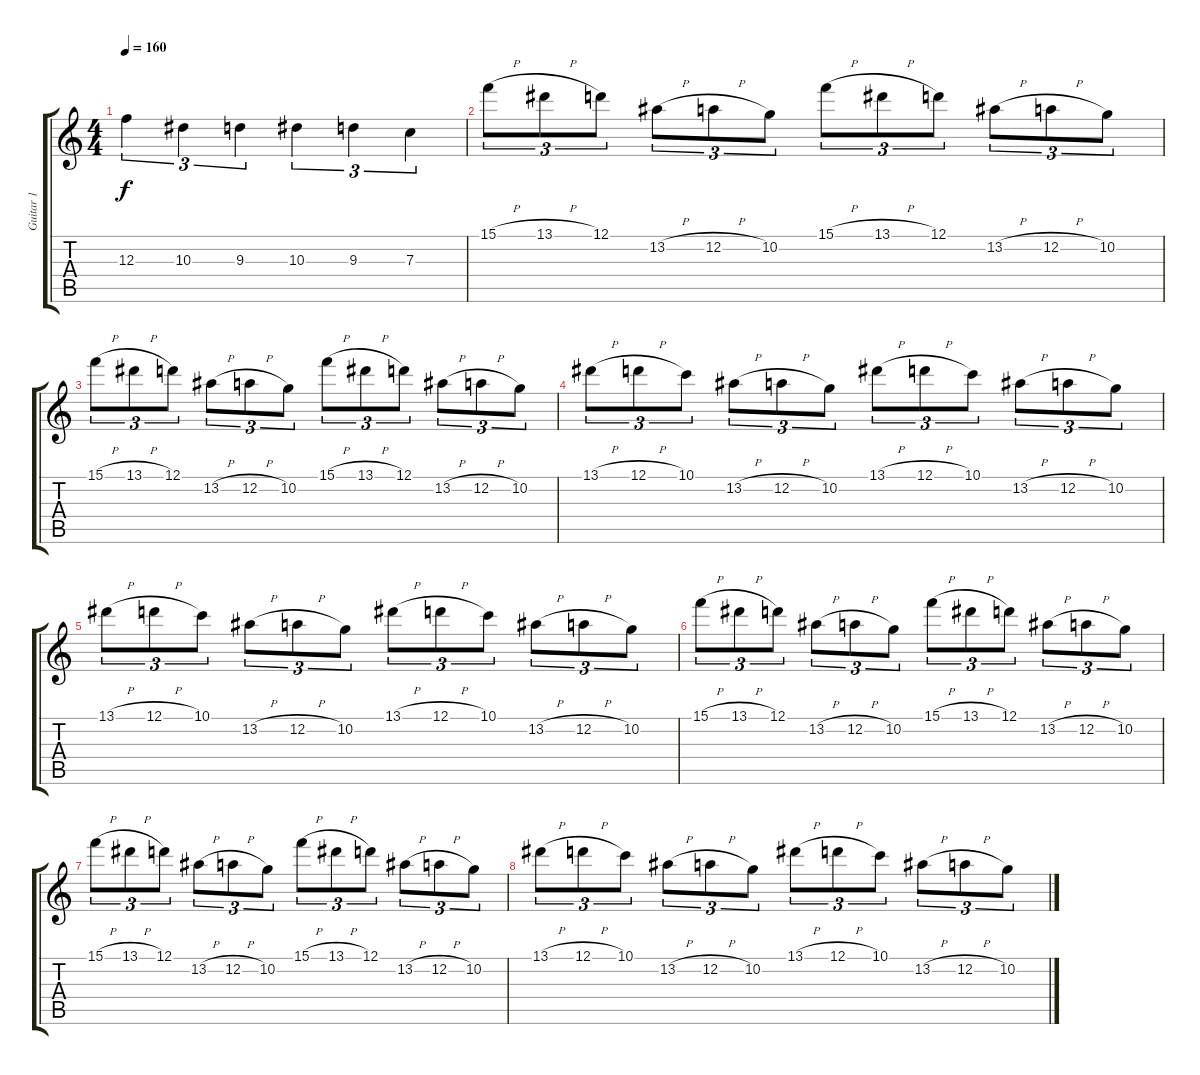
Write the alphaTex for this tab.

\track ("Guitar 1" "Guitar 1") {instrument distortionguitar}
\staff {score tabs}
\tuning (D4 A3 F3 C3 G2 D2) {hide}
\ts (4 4)
\tempo 160
\clef g2
\ks c
12.3.4{tu (3 2) dy f} 10.3.4{tu (3 2)} 9.3.4{tu (3 2)} 10.3.4{tu (3 2)} 9.3.4{tu (3 2)} 7.3.4{tu (3 2)} |
15.1{h}.8{tu (3 2)} 13.1{h}.8{tu (3 2)} 12.1.8{tu (3 2)} 13.2{h}.8{tu (3 2)} 12.2{h}.8{tu (3 2)} 10.2.8{tu (3 2)} 15.1{h}.8{tu (3 2)} 13.1{h}.8{tu (3 2)} 12.1.8{tu (3 2)} 13.2{h}.8{tu (3 2)} 12.2{h}.8{tu (3 2)} 10.2.8{tu (3 2)} |
15.1{h}.8{tu (3 2)} 13.1{h}.8{tu (3 2)} 12.1.8{tu (3 2)} 13.2{h}.8{tu (3 2)} 12.2{h}.8{tu (3 2)} 10.2.8{tu (3 2)} 15.1{h}.8{tu (3 2)} 13.1{h}.8{tu (3 2)} 12.1.8{tu (3 2)} 13.2{h}.8{tu (3 2)} 12.2{h}.8{tu (3 2)} 10.2.8{tu (3 2)} |
13.1{h}.8{tu (3 2)} 12.1{h}.8{tu (3 2)} 10.1.8{tu (3 2)} 13.2{h}.8{tu (3 2)} 12.2{h}.8{tu (3 2)} 10.2.8{tu (3 2)} 13.1{h}.8{tu (3 2)} 12.1{h}.8{tu (3 2)} 10.1.8{tu (3 2)} 13.2{h}.8{tu (3 2)} 12.2{h}.8{tu (3 2)} 10.2.8{tu (3 2)} |
13.1{h}.8{tu (3 2)} 12.1{h}.8{tu (3 2)} 10.1.8{tu (3 2)} 13.2{h}.8{tu (3 2)} 12.2{h}.8{tu (3 2)} 10.2.8{tu (3 2)} 13.1{h}.8{tu (3 2)} 12.1{h}.8{tu (3 2)} 10.1.8{tu (3 2)} 13.2{h}.8{tu (3 2)} 12.2{h}.8{tu (3 2)} 10.2.8{tu (3 2)} |
15.1{h}.8{tu (3 2)} 13.1{h}.8{tu (3 2)} 12.1.8{tu (3 2)} 13.2{h}.8{tu (3 2)} 12.2{h}.8{tu (3 2)} 10.2.8{tu (3 2)} 15.1{h}.8{tu (3 2)} 13.1{h}.8{tu (3 2)} 12.1.8{tu (3 2)} 13.2{h}.8{tu (3 2)} 12.2{h}.8{tu (3 2)} 10.2.8{tu (3 2)} |
15.1{h}.8{tu (3 2)} 13.1{h}.8{tu (3 2)} 12.1.8{tu (3 2)} 13.2{h}.8{tu (3 2)} 12.2{h}.8{tu (3 2)} 10.2.8{tu (3 2)} 15.1{h}.8{tu (3 2)} 13.1{h}.8{tu (3 2)} 12.1.8{tu (3 2)} 13.2{h}.8{tu (3 2)} 12.2{h}.8{tu (3 2)} 10.2.8{tu (3 2)} |
13.1{h}.8{tu (3 2)} 12.1{h}.8{tu (3 2)} 10.1.8{tu (3 2)} 13.2{h}.8{tu (3 2)} 12.2{h}.8{tu (3 2)} 10.2.8{tu (3 2)} 13.1{h}.8{tu (3 2)} 12.1{h}.8{tu (3 2)} 10.1.8{tu (3 2)} 13.2{h}.8{tu (3 2)} 12.2{h}.8{tu (3 2)} 10.2.8{tu (3 2)}
